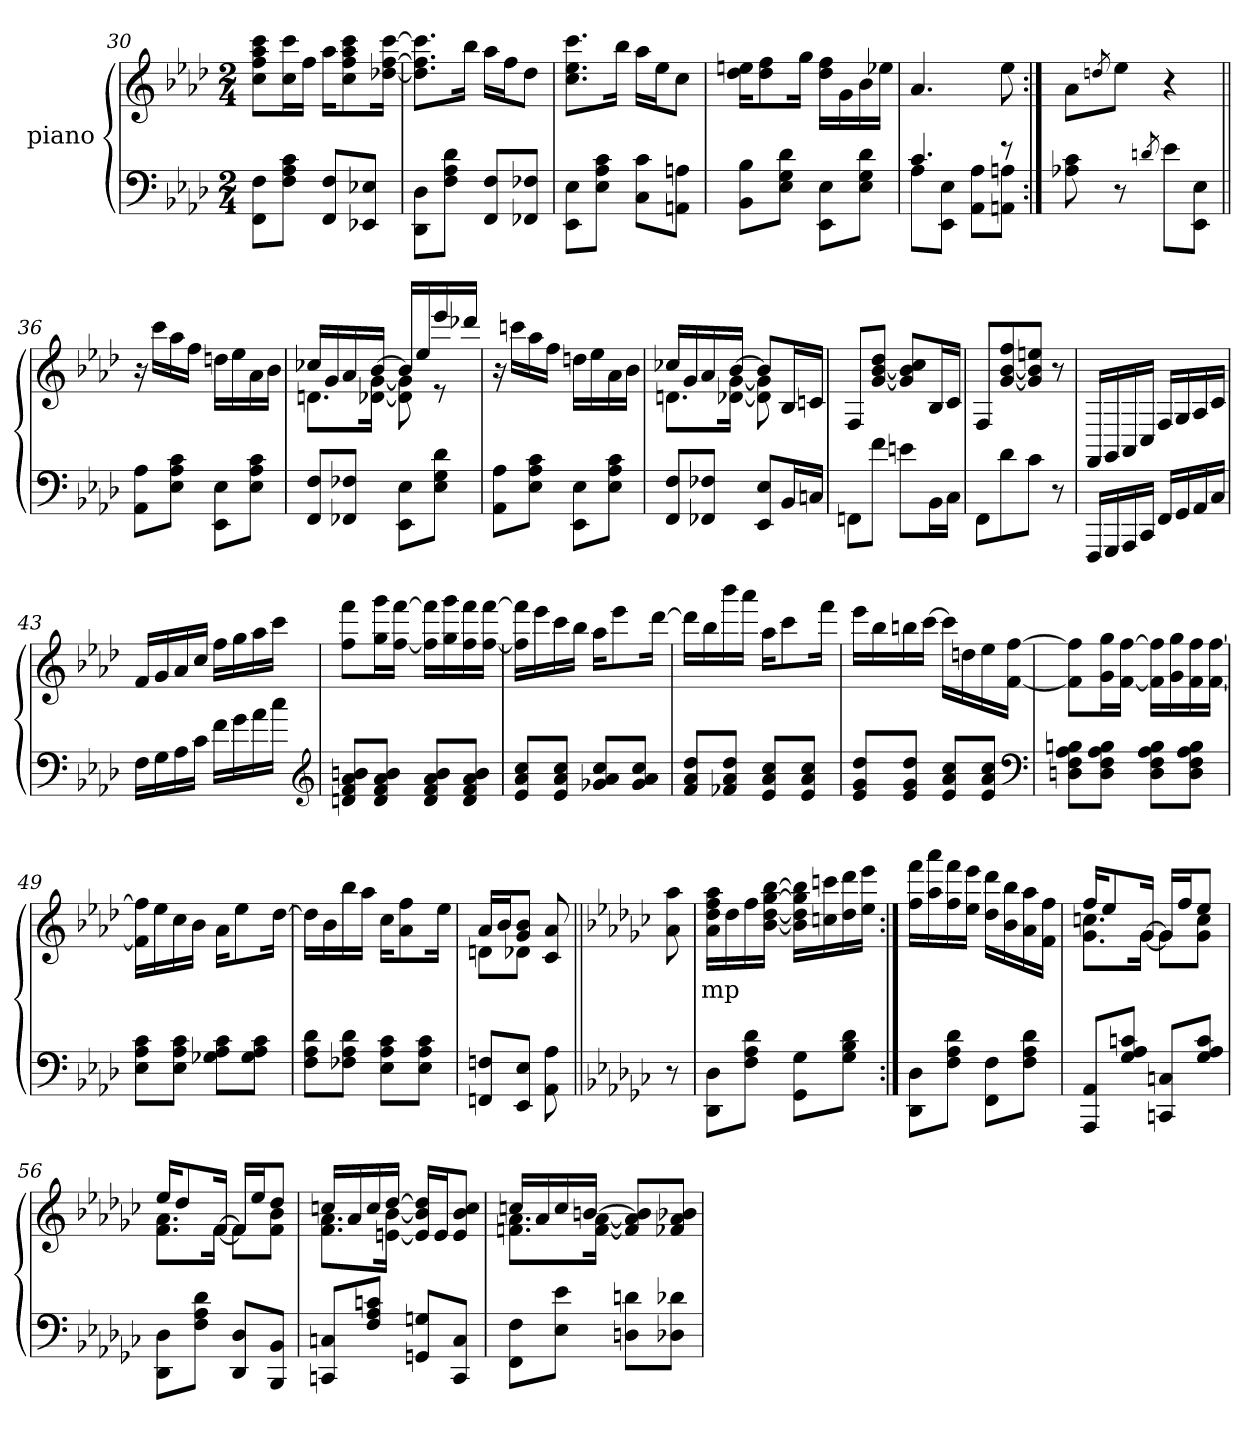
**kern	**kern	**text
*part2	*part1	*part1
*staff2	*staff1	*staff1
*	*I"piano	*
*clefF4	*clefG2	*
*k[b-e-a-d-]	*k[b-e-a-d-]	*
*M2/4	*M2/4	*
=30	=30	=30
8F 8FFL	8ccc 8aa- 8ff 8ccL	.
8c 8A- 8FJ	16ccc 16ccL	.
.	16ffJJ	.
8F 8FFL	16aa-KL	.
.	8ccc 8aa- 8ff 8cc	.
8E-X 8EE-XJ	.	.
.	[16ccc [16ff [16dd-XJk	.
=31	=31	=31
8D- 8DD-L	8.ccc] 8.ff] 8.dd-]L	.
8d- 8A- 8FJ	.	.
.	16bb-Jk	.
8F 8FFL	16aa-LL	.
.	16ffJ	.
8F-X 8FF-XJ	8dd-J	.
=32	=32	=32
8E- 8EE-L	8.ccc 8.ee- 8.ccL	.
8c 8A- 8E-J	.	.
.	16bb-Jk	.
8c 8CL	16aa-LL	.
.	16ee-J	.
8An 8AAnJ	8ccJ	.
=33	=33	=33
8B- 8BB-L	16een 16dd-KL	.
.	8ff 8dd-	.
8d- 8G 8E-J	.	.
.	16ggJk	.
8E- 8EE-L	16ff 16dd-LL	.
.	16g	.
8d- 8G 8E-J	16b-	.
.	16ee-XJJ	.
=34	=34	=34
*^	*	*
4.c	8A-L	4.a-	.
.	8E- 8EE-J	.	.
.	8A- 8AA-L	.	.
8r	8An 8AAnJ	8ee-	.
*v	*v	*	*
=35:|!	=35:|!	=35:|!
8c 8A-X	8a-L	.
.	8qddn	.
8r	8ee-J	.
8qdn	.	.
8e-L	4r	.
8E- 8EE-J	.	.
=36||	=36||	=36||
8A- 8AA-L	16r	mf
.	16cccLL	.
8c 8A- 8E-J	16aa-	.
.	16ffJJ	.
8E- 8EE-L	16ddnLL	.
.	16ee-	.
8c 8A- 8E-J	16a-	.
.	16b-JJ	.
=37	=37	=37
*	*^	*
8F 8FFL	16cc-XLL	8.dnL	.
.	16g	.	.
8F-X 8FF-XJ	16a-	.	.
.	[16b-JJ	[16g [16d-XJk	.
8E- 8EE-L	16b-LL]	8g] 8d-]	.
.	16ee-	.	.
8d- 8G 8E-J	16eee-	8r	.
.	16ddd-XJJ	.	.
*	*v	*v	*
=38	=38	=38
8A- 8AA-L	16r	.
.	16cccnLL	.
8c 8A- 8E-J	16aa-	.
.	16ffJJ	.
8E- 8EE-L	16ddnLL	.
.	16ee-	.
8c 8A- 8E-J	16a-	.
.	16b-JJ	.
=39	=39	=39
*	*^	*
8F 8FFL	16cc-XLL	8.dnL	.
.	16g	.	.
8F-X 8FF-XJ	16a-	.	.
.	[16b-JJ	[16g [16d-XJk	.
8E- 8EE-L	8b-L]	8g] 8d-]	.
16BB-L	16B-L	8ryy	.
16CnJJ	16cnJJ	.	.
*	*v	*v	*
=40	=40	=40
8FFnL	8FL	.
8fJ	8dd- [8b- [8gJ	.
8enL	8cc 8b-] 8g]L	.
16BB-L	16B-L	.
16CJJ	16cJJ	.
=41	=41	=41
8FFL	8FL	.
8d-	8ff [8b- [8g	.
8cJ	8een 8b-] 8g]J	.
8r	8r	.
=42	=42	=42
16FFFLL	16FFLL	.
16GGG	16GG	.
16AAA-	16AA-	.
16CCJJ	16CJJ	.
16FFLL	16FLL	.
16GG	16G	.
16AA-	16A-	.
16CJJ	16cJJ	.
=43	=43	=43
16FLL	16fLL	.
16G	16g	.
16A-	16a-	.
16cJJ	16ccJJ	.
16fLL	16ffLL	.
16g	16gg	.
16a-	16aa-	.
16ccJJ	16cccJJ	.
*clefG2	*	*
=44	=44	=44
8bn 8a- 8f 8dnL	8fff 8ffL	.
8b 8a- 8f 8dJ	16ggg 16ggL	.
.	[16fff [16ffJJ	.
8b 8a- 8f 8dL	16fff] 16ff]LL	.
.	16ggg 16gg	.
8b 8a- 8f 8dJ	16fff 16ff	.
.	[16fff [16ffJJ	.
=45	=45	=45
8cc 8a- 8e-L	16fff] 16ff]LL	.
.	16eee-	.
8cc 8a- 8e-J	16ccc	.
.	16bb-JJ	.
8cc 8a- 8g-XL	16aa-KL	.
.	8eee-	.
8cc 8a- 8g-J	.	.
.	[16ddd-Jk	.
=46	=46	=46
8dd- 8a- 8fL	16ddd-LL]	.
.	16bb-	.
8dd- 8a- 8f-XJ	16bbb-	.
.	16aaa-JJ	.
8cc 8a- 8e-L	16aa-KL	.
.	8ccc	.
8cc 8a- 8e-J	.	.
.	16fffJk	.
=47	=47	=47
8dd- 8g 8e-L	16eee-LL	.
.	16bb-	.
8dd- 8g 8e-J	16bbn	.
.	[16cccJJ	.
8cc 8a- 8e-L	16cccLL]	.
.	16ddn	.
8cc 8a- 8e-J	16ee-	.
.	[16ff [16fJJ	.
*clefF4	*	*
=48	=48	=48
8Bn 8A- 8F 8DnL	8ff] 8f]L	.
8B 8A- 8F 8DJ	16gg 16gL	.
.	[16ff [16fJJ	.
8B 8A- 8F 8DL	16ff] 16f]LL	.
.	16gg 16g	.
8B 8A- 8F 8DJ	16ff 16f	.
.	[16ff [16fJJ	.
=49	=49	=49
8c 8A- 8E-L	16ff] 16f]LL	.
.	16ee-	.
8c 8A- 8E-J	16cc	.
.	16b-JJ	.
8c 8A- 8G-XL	16a-KL	.
.	8ee-	.
8c 8A- 8G-J	.	.
.	[16dd-Jk	.
=50	=50	=50
8d- 8A- 8FL	16dd-LL]	.
.	16b-	.
8d- 8A- 8F-XJ	16bb-	.
.	16aa-JJ	.
8c 8A- 8E-L	16ccKL	.
.	8ff 8a-	.
8c 8A- 8E-J	.	.
.	16ee-Jk	.
=51	=51	=51
*	*^	*
8Fn 8FFnL	16a-LL	8dnL	.
.	16b-J	.	.
8E- 8EE-J	8b- 8gJ	8d-XJ	.
8A- 8AA-	8a- 8c	8ryy	.
*	*v	*v	*
=52||	=52||	=52||
*k[b-e-a-d-g-c-]	*k[b-e-a-d-g-c-]	*
8r	8aa- 8a-	.
=53	=53	=53
8D- 8DD-L	16aa- 16ff 16dd- 16a-LL	mp
.	16dd-	.
8d- 8A- 8FJ	16ff	.
.	[16bb- [16gg- [16dd- [16b-JJ	.
8G- 8GG-L	16bb-] 16gg-] 16dd-] 16b-]LL	.
.	16cccn 16ccn	.
8d- 8B- 8G-J	16ddd- 16dd-	.
.	16eee- 16ee-JJ	.
=54:|!	=54:|!	=54:|!
8D- 8DD-L	16fff 16ffLL	.
.	16aaa- 16aa-	.
8d- 8A- 8FJ	16fff 16ff	.
.	16eee- 16ee-JJ	.
8F 8FFL	16ddd- 16dd-LL	.
.	16bb- 16b-	.
8d- 8A- 8FJ	16aa- 16a-	.
.	16ff 16fJJ	.
=55	=55	=55
*	*^	*
8AA- 8AAA-L	16ffKL	8.ccn 8.g-L	.
.	8ee-	.	.
8cn 8A- 8G-J	.	.	.
.	[16g-Jk	[16g-Jk	.
8C 8CCL	16g-LL]	8g-L]	.
.	16ffJ	.	.
8c 8A- 8G-J	8ee-J	8cc 8g-J	.
=56	=56	=56	=56
8D- 8DD-L	16ee-KL	8.a- 8.fL	.
.	8dd-	.	.
8d- 8A- 8FJ	.	.	.
.	[16fJk	[16fJk	.
8D- 8DD-L	16fLL]	8fL]	.
.	16ee-J	.	.
8BB- 8BBB-J	8dd-J	8b- 8fJ	.
=57	=57	=57	=57
8Cn 8CCnL	16ccnLL	8.a- 8.fL	.
.	16a-	.	.
8c 8A- 8FJ	16cc	.	.
.	[16dd-JJ	[16b- [16enJk	.
8Gn 8GGnL	16dd-] 16b-] 16en]LL	4ryy	.
.	16eJ	.	.
8C 8CCJ	8cc 8b- 8eJ	.	.
=58	=58	=58	=58
8F 8FFL	16ccnLL	8.a- 8.fnL	.
.	16a-	.	.
8e- 8E-J	16cc	.	.
.	[16bnJJ	[16a- [16fJk	.
8dn 8DnL	8b] 8a-] 8f]L	4ryy	.
8d-X 8D-XJ	8b-X 8a- 8f-XJ	.	.
*	*v	*v	*
=	=	=
*-	*-	*-
